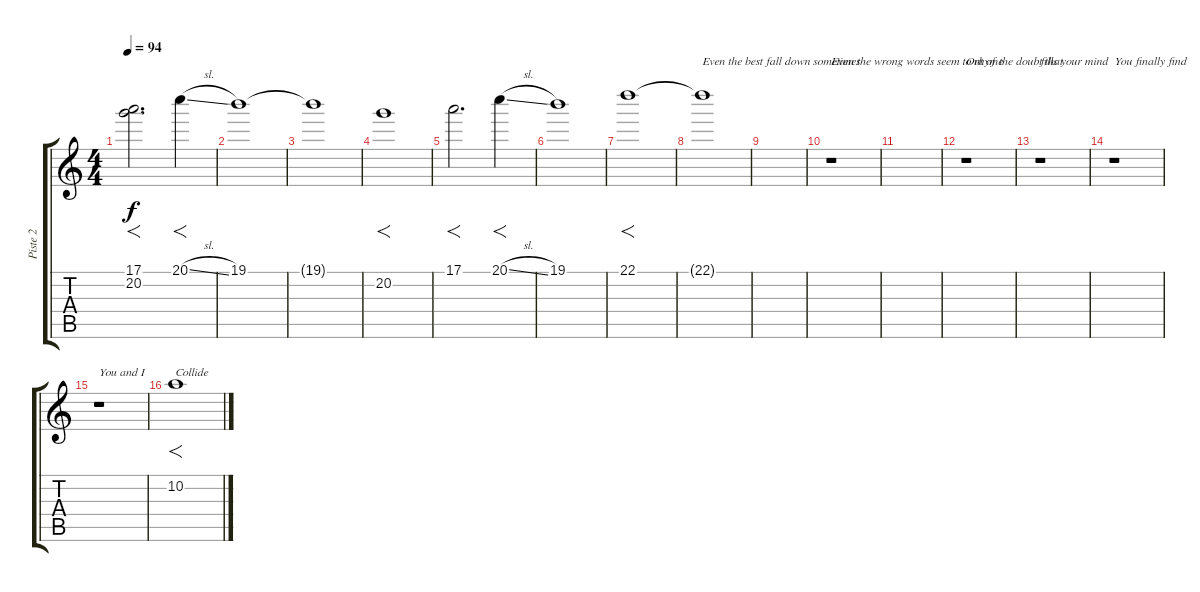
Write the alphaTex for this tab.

\track ("Piste 2" "Piste 2") {instrument electricguitarclean}
\staff {score tabs}
\tuning (E4 B3 G3 D3 A2 E2) {hide}
\ts (4 4)
\tempo 94
\clef g2
\ks c
(17.1 20.2{t}).2{f d dy f} 20.1{sl}.4{f} |
19.1.1 |
19.1{t}.1 |
20.2.1{f} |
17.1.2{f d} 20.1{sl}.4{f} |
19.1.1 |
22.1.1{f} |
22.1{t}.1{txt "Even the best fall down sometimes"} |
|
r.1{txt "Even the wrong words seem to rhyme"} |
|
r.1{txt "Out of the doubt that"} |
r.1{txt "fills your mind"} |
r.1{txt "You finally find"} |
r.1{txt "You and I"} |
10.2.1{f txt "Collide"}
